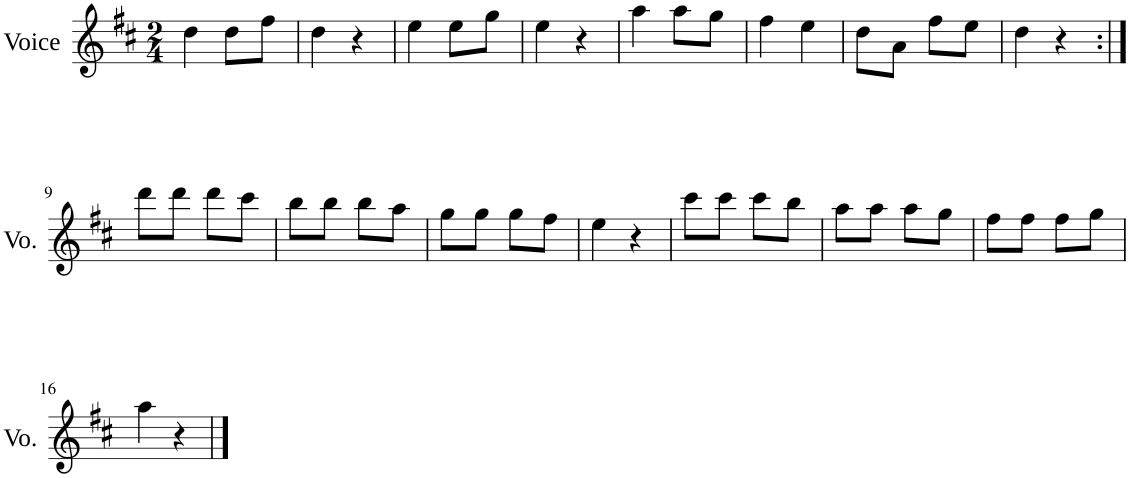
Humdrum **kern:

**kern
*part1
*staff1
*I"Voice
*I'Vo.
*clefG2
*k[f#c#]
*M2/4
=1
4dd\
8dd\L
8ff#\J
=2
4dd\
4r
=3
4ee\
8ee\L
8gg\J
=4
4ee\
4r
=5
4aa\
8aa\L
8gg\J
=6
4ff#\
4ee\
=7
8dd\L
8a\J
8ff#\L
8ee\J
=8
4dd\
4r
!!LO:LB:g=z
=9:|!
8ddd\L
8ddd\J
8ddd\L
8ccc#\J
=10
8bb\L
8bb\J
8bb\L
8aa\J
=11
8gg\L
8gg\J
8gg\L
8ff#\J
=12
4ee\
4r
=13
8ccc#\L
8ccc#\J
8ccc#\L
8bb\J
=14
8aa\L
8aa\J
8aa\L
8gg\J
=15
8ff#\L
8ff#\J
8ff#\L
8gg\J
!!LO:LB:g=z
=16
4aa\
4r
==
*-
